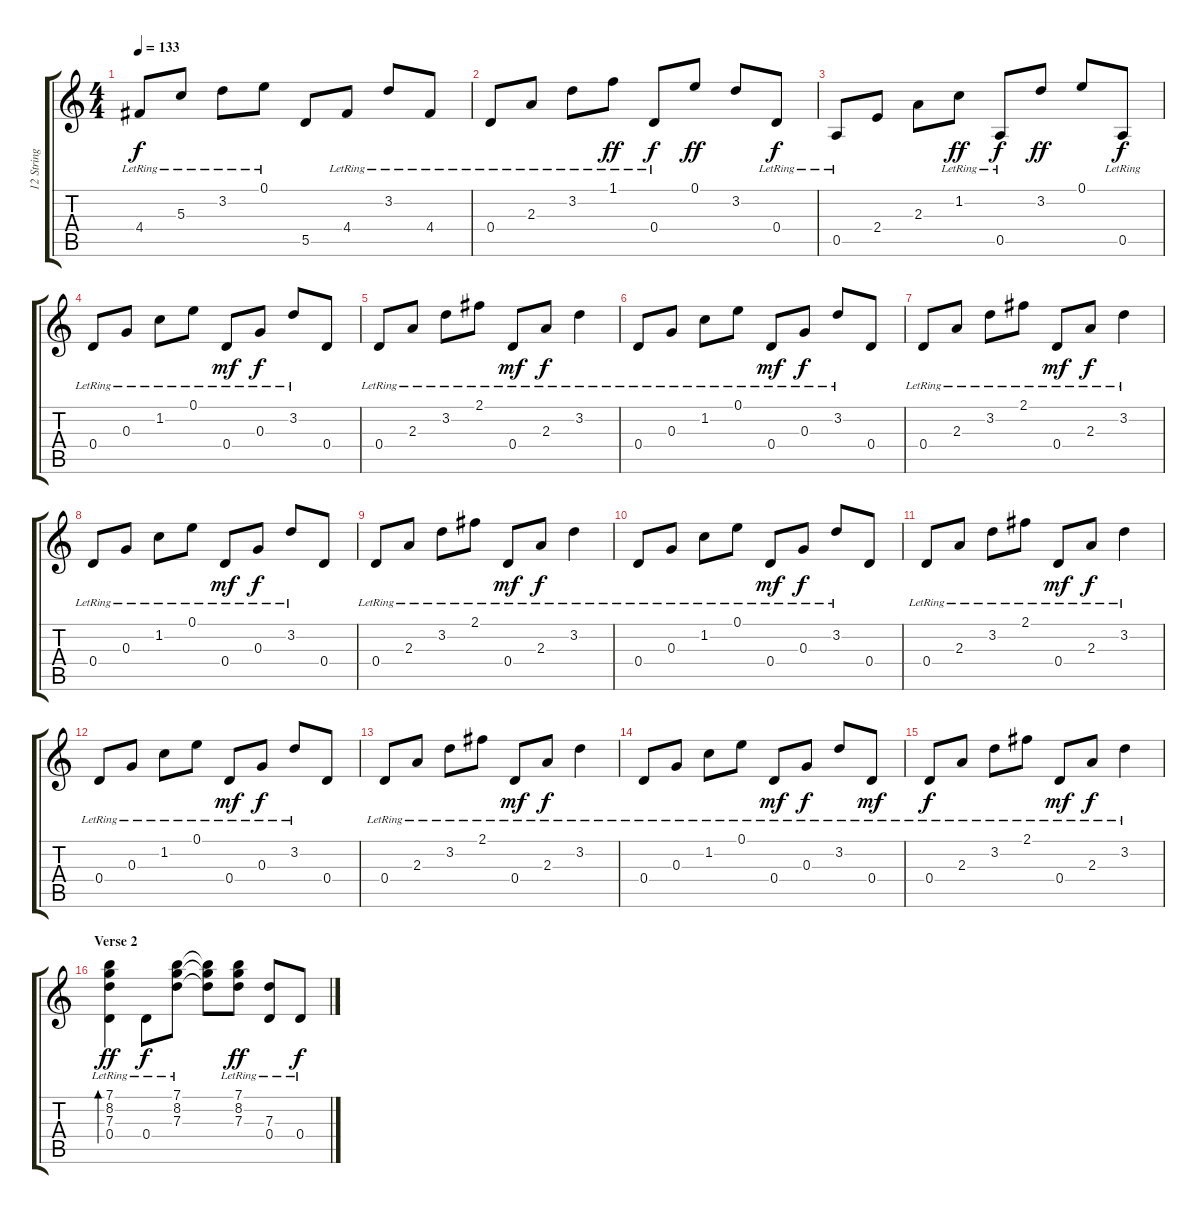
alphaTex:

\track ("12 String Guitar" "12 String ") {instrument acousticguitarsteel}
\staff {score tabs}
\tuning (E4 B3 G3 D3 A2 E2) {hide}
\ts (4 4)
\tempo 133
\clef g2
\ks c
4.4{lr}.8{dy f} 5.3{lr}.8 3.2{lr}.8 0.1{lr}.8 5.5.8 4.4{lr}.8 3.2{lr}.8 4.4{lr}.8 |
0.4{lr}.8 2.3{lr}.8 3.2{lr}.8 1.1{lr}.8{dy ff} 0.4{lr}.8{dy f} 0.1.8{dy ff} 3.2.8 0.4{lr}.8{dy f} |
0.5{lr}.8 2.4.8 2.3.8 1.2{lr}.8{dy ff} 0.5{lr}.8{dy f} 3.2.8{dy ff} 0.1.8 0.5{lr}.8{dy f} |
0.4{lr}.8 0.3{lr}.8 1.2{lr}.8 0.1{lr}.8 0.4{lr}.8{dy mf} 0.3{lr}.8{dy f} 3.2{lr}.8 0.4.8 |
0.4{lr}.8 2.3{lr}.8 3.2{lr}.8 2.1{lr}.8 0.4{lr}.8{dy mf} 2.3{lr}.8{dy f} 3.2{lr}.4 |
0.4{lr}.8 0.3{lr}.8 1.2{lr}.8 0.1{lr}.8 0.4{lr}.8{dy mf} 0.3{lr}.8{dy f} 3.2{lr}.8 0.4.8 |
0.4{lr}.8 2.3{lr}.8 3.2{lr}.8 2.1{lr}.8 0.4{lr}.8{dy mf} 2.3{lr}.8{dy f} 3.2{lr}.4 |
0.4{lr}.8 0.3{lr}.8 1.2{lr}.8 0.1{lr}.8 0.4{lr}.8{dy mf} 0.3{lr}.8{dy f} 3.2{lr}.8 0.4.8 |
0.4{lr}.8 2.3{lr}.8 3.2{lr}.8 2.1{lr}.8 0.4{lr}.8{dy mf} 2.3{lr}.8{dy f} 3.2{lr}.4 |
0.4{lr}.8 0.3{lr}.8 1.2{lr}.8 0.1{lr}.8 0.4{lr}.8{dy mf} 0.3{lr}.8{dy f} 3.2{lr}.8 0.4.8 |
0.4{lr}.8 2.3{lr}.8 3.2{lr}.8 2.1{lr}.8 0.4{lr}.8{dy mf} 2.3{lr}.8{dy f} 3.2{lr}.4 |
0.4{lr}.8 0.3{lr}.8 1.2{lr}.8 0.1{lr}.8 0.4{lr}.8{dy mf} 0.3{lr}.8{dy f} 3.2{lr}.8 0.4.8 |
0.4{lr}.8 2.3{lr}.8 3.2{lr}.8 2.1{lr}.8 0.4{lr}.8{dy mf} 2.3{lr}.8{dy f} 3.2{lr}.4 |
0.4{lr}.8 0.3{lr}.8 1.2{lr}.8 0.1{lr}.8 0.4{lr}.8{dy mf} 0.3{lr}.8{dy f} 3.2{lr}.8 0.4{lr}.8{dy mf} |
0.4{lr}.8{dy f} 2.3{lr}.8 3.2{lr}.8 2.1{lr}.8 0.4{lr}.8{dy mf} 2.3{lr}.8{dy f} 3.2{lr}.4 |
\section ("" "Verse 2")
(7.1{lr} 8.2{lr} 7.3{lr} 0.4{lr}).4{bd 120 dy ff} 0.4{lr}.8{dy f} (7.1 8.2 7.3{lr}).8 (7.1{t} 8.2{t} 7.3{t}).8 (7.1{lr} 8.2{lr} 7.3{lr}).8{dy ff} (7.3{lr} 0.4).8 0.4{lr}.8{dy f}
